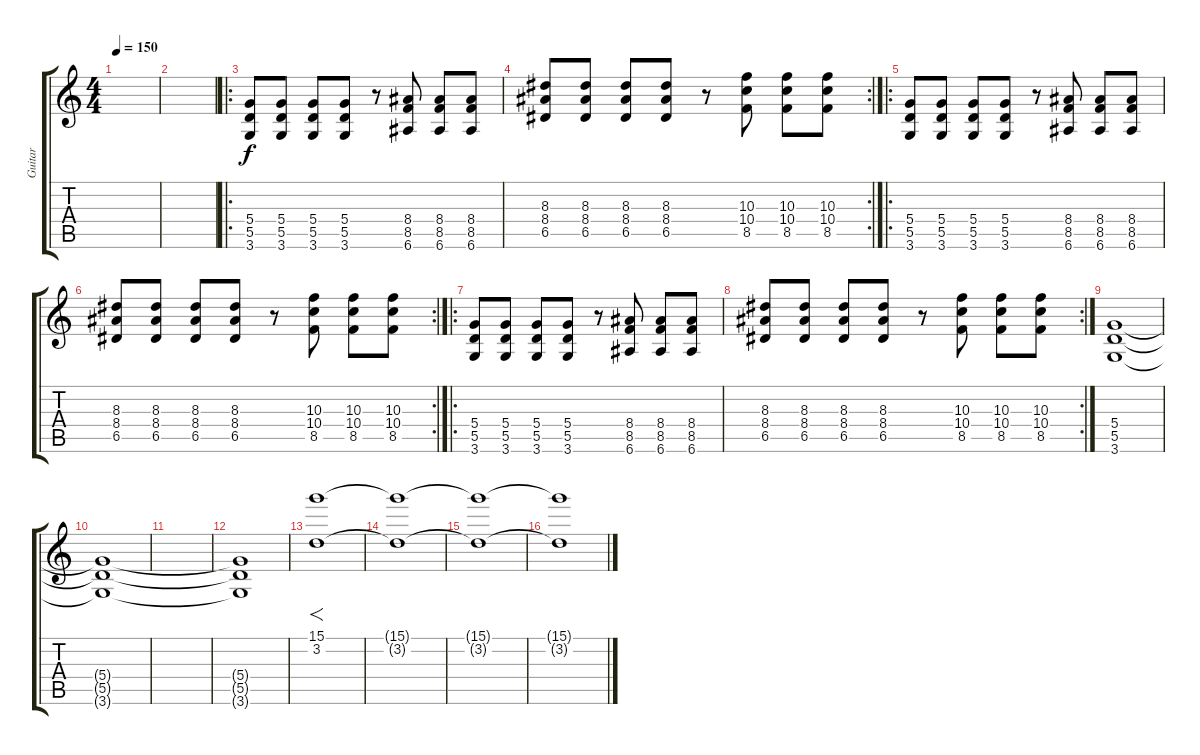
\track ("Guitar" "Guitar") {instrument distortionguitar}
\staff {score tabs}
\tuning (E4 B3 G3 D3 A2 E2) {hide}
\ts (4 4)
\tempo 150
\clef g2
\ks c
|
|
\ro
(5.4 5.5 3.6).8 (5.4 5.5 3.6).8 (5.4 5.5 3.6).8 (5.4 5.5 3.6).8 r.8 (8.4 8.5 6.6).8 (8.4 8.5 6.6).8 (8.4 8.5 6.6).8 |
\rc 2
(8.3 8.4 6.5).8 (8.3 8.4 6.5).8 (8.3 8.4 6.5).8 (8.3 8.4 6.5).8 r.8 (10.3 10.4 8.5).8 (10.3 10.4 8.5).8 (10.3 10.4 8.5).8 |
\ro
(5.4 5.5 3.6).8{volume 16} (5.4 5.5 3.6).8 (5.4 5.5 3.6).8 (5.4 5.5 3.6).8 r.8 (8.4 8.5 6.6).8 (8.4 8.5 6.6).8 (8.4 8.5 6.6).8 |
\rc 2
(8.3 8.4 6.5).8 (8.3 8.4 6.5).8 (8.3 8.4 6.5).8 (8.3 8.4 6.5).8 r.8 (10.3 10.4 8.5).8 (10.3 10.4 8.5).8 (10.3 10.4 8.5).8 |
\ro
(5.4 5.5 3.6).8{volume 16} (5.4 5.5 3.6).8 (5.4 5.5 3.6).8 (5.4 5.5 3.6).8 r.8 (8.4 8.5 6.6).8 (8.4 8.5 6.6).8 (8.4 8.5 6.6).8 |
\rc 2
(8.3 8.4 6.5).8 (8.3 8.4 6.5).8 (8.3 8.4 6.5).8 (8.3 8.4 6.5).8 r.8 (10.3 10.4 8.5).8 (10.3 10.4 8.5).8 (10.3 10.4 8.5).8 |
(5.4 5.5 3.6).1 |
(5.4{t} 5.5{t} 3.6{t}).1{volume 12} |
|
(5.4{t} 5.5{t} 3.6{t}).1{volume 8} |
(15.1 3.2).1{f volume 12} |
(15.1{t} 3.2{t}).1 |
(15.1{t} 3.2{t}).1 |
(15.1{t} 3.2{t}).1
